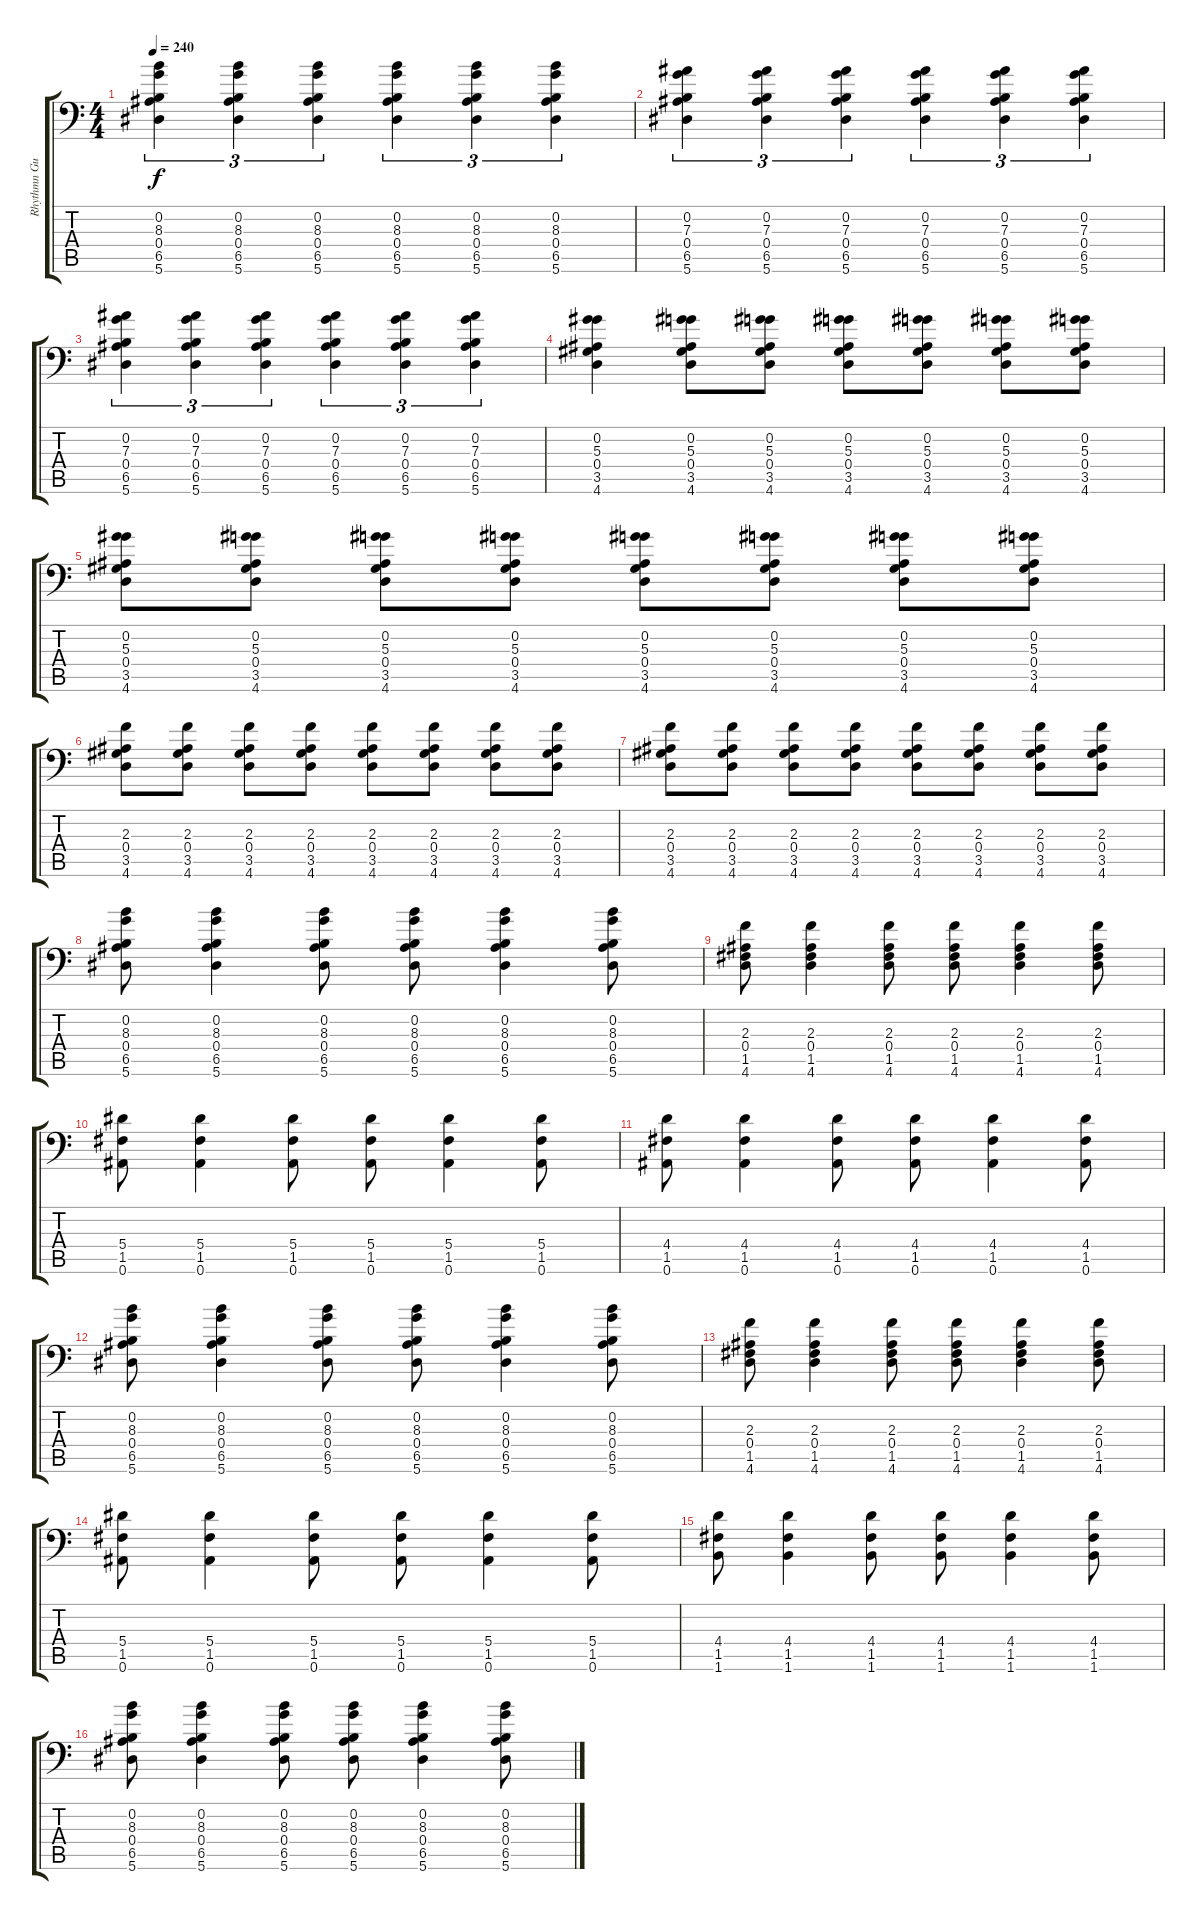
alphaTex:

\track ("Rhythmn Guitar #2" "Rhythmn Gu") {instrument distortionguitar}
\staff {score tabs}
\tuning (C4 G3 Eb3 Bb2 F2 Bb1) {hide}
\ts (4 4)
\tempo 240
\clef f4
\ks c
(0.2 8.3 0.4 6.5 5.6).4{tu (3 2) dy f} (0.2 8.3 0.4 6.5 5.6).4{tu (3 2)} (0.2 8.3 0.4 6.5 5.6).4{tu (3 2)} (0.2 8.3 0.4 6.5 5.6).4{tu (3 2)} (0.2 8.3 0.4 6.5 5.6).4{tu (3 2)} (0.2 8.3 0.4 6.5 5.6).4{tu (3 2)} |
(0.2 7.3 0.4 6.5 5.6).4{tu (3 2)} (0.2 7.3 0.4 6.5 5.6).4{tu (3 2)} (0.2 7.3 0.4 6.5 5.6).4{tu (3 2)} (0.2 7.3 0.4 6.5 5.6).4{tu (3 2)} (0.2 7.3 0.4 6.5 5.6).4{tu (3 2)} (0.2 7.3 0.4 6.5 5.6).4{tu (3 2)} |
(0.2 7.3 0.4 6.5 5.6).4{tu (3 2)} (0.2 7.3 0.4 6.5 5.6).4{tu (3 2)} (0.2 7.3 0.4 6.5 5.6).4{tu (3 2)} (0.2 7.3 0.4 6.5 5.6).4{tu (3 2)} (0.2 7.3 0.4 6.5 5.6).4{tu (3 2)} (0.2 7.3 0.4 6.5 5.6).4{tu (3 2)} |
(0.2 5.3 0.4 3.5 4.6).4 (0.2 5.3 0.4 3.5 4.6).8 (0.2 5.3 0.4 3.5 4.6).8 (0.2 5.3 0.4 3.5 4.6).8 (0.2 5.3 0.4 3.5 4.6).8 (0.2 5.3 0.4 3.5 4.6).8 (0.2 5.3 0.4 3.5 4.6).8 |
(0.2 5.3 0.4 3.5 4.6).8 (0.2 5.3 0.4 3.5 4.6).8 (0.2 5.3 0.4 3.5 4.6).8 (0.2 5.3 0.4 3.5 4.6).8 (0.2 5.3 0.4 3.5 4.6).8 (0.2 5.3 0.4 3.5 4.6).8 (0.2 5.3 0.4 3.5 4.6).8 (0.2 5.3 0.4 3.5 4.6).8 |
(2.3 0.4 3.5 4.6).8 (2.3 0.4 3.5 4.6).8 (2.3 0.4 3.5 4.6).8 (2.3 0.4 3.5 4.6).8 (2.3 0.4 3.5 4.6).8 (2.3 0.4 3.5 4.6).8 (2.3 0.4 3.5 4.6).8 (2.3 0.4 3.5 4.6).8 |
(2.3 0.4 3.5 4.6).8 (2.3 0.4 3.5 4.6).8 (2.3 0.4 3.5 4.6).8 (2.3 0.4 3.5 4.6).8 (2.3 0.4 3.5 4.6).8 (2.3 0.4 3.5 4.6).8 (2.3 0.4 3.5 4.6).8 (2.3 0.4 3.5 4.6).8 |
(0.2 8.3 0.4 6.5 5.6).8 (0.2 8.3 0.4 6.5 5.6).4 (0.2 8.3 0.4 6.5 5.6).8 (0.2 8.3 0.4 6.5 5.6).8 (0.2 8.3 0.4 6.5 5.6).4 (0.2 8.3 0.4 6.5 5.6).8 |
(2.3 0.4 1.5 4.6).8 (2.3 0.4 1.5 4.6).4 (2.3 0.4 1.5 4.6).8 (2.3 0.4 1.5 4.6).8 (2.3 0.4 1.5 4.6).4 (2.3 0.4 1.5 4.6).8 |
(5.4 1.5 0.6).8 (5.4 1.5 0.6).4 (5.4 1.5 0.6).8 (5.4 1.5 0.6).8 (5.4 1.5 0.6).4 (5.4 1.5 0.6).8 |
(4.4 1.5 0.6).8 (4.4 1.5 0.6).4 (4.4 1.5 0.6).8 (4.4 1.5 0.6).8 (4.4 1.5 0.6).4 (4.4 1.5 0.6).8 |
(0.2 8.3 0.4 6.5 5.6).8 (0.2 8.3 0.4 6.5 5.6).4 (0.2 8.3 0.4 6.5 5.6).8 (0.2 8.3 0.4 6.5 5.6).8 (0.2 8.3 0.4 6.5 5.6).4 (0.2 8.3 0.4 6.5 5.6).8 |
(2.3 0.4 1.5 4.6).8 (2.3 0.4 1.5 4.6).4 (2.3 0.4 1.5 4.6).8 (2.3 0.4 1.5 4.6).8 (2.3 0.4 1.5 4.6).4 (2.3 0.4 1.5 4.6).8 |
(5.4 1.5 0.6).8 (5.4 1.5 0.6).4 (5.4 1.5 0.6).8 (5.4 1.5 0.6).8 (5.4 1.5 0.6).4 (5.4 1.5 0.6).8 |
(4.4 1.5 1.6).8 (4.4 1.5 1.6).4 (4.4 1.5 1.6).8 (4.4 1.5 1.6).8 (4.4 1.5 1.6).4 (4.4 1.5 1.6).8 |
(0.2 8.3 0.4 6.5 5.6).8 (0.2 8.3 0.4 6.5 5.6).4 (0.2 8.3 0.4 6.5 5.6).8 (0.2 8.3 0.4 6.5 5.6).8 (0.2 8.3 0.4 6.5 5.6).4 (0.2 8.3 0.4 6.5 5.6).8
